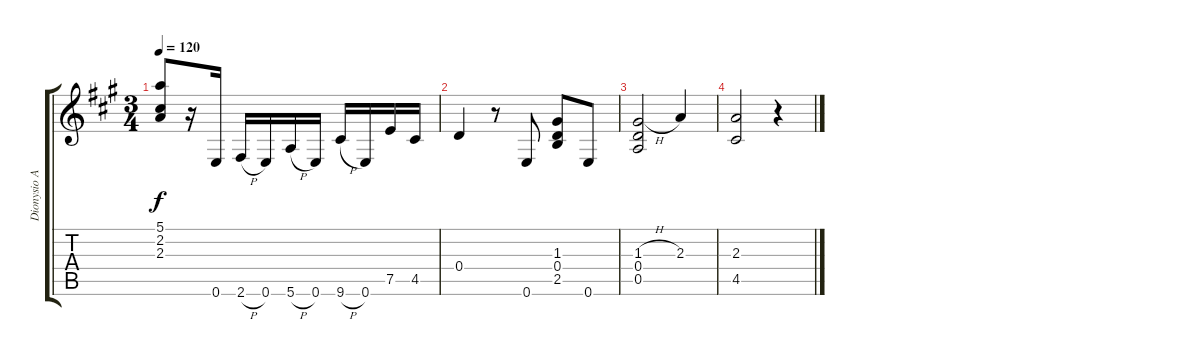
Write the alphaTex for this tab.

\track ("Dionysio Aguado" "Dionysio A") {instrument acousticguitarnylon}
\staff {score tabs}
\tuning (E4 B3 G3 D3 A2 E2) {hide}
\ts (3 4)
\tempo 120
\clef g2
\ks a
(5.1 2.2 2.3).8{dy f} r.16 0.6.16 2.6{h}.16 0.6.16 5.6{h}.16 0.6.16 9.6{h}.16 0.6.16 7.5.16 4.5.16 |
0.4.4 r.8 0.6.8 (1.3 0.4 2.5).8 0.6.8 |
(1.3{h} 0.4 0.5).2 2.3.4 |
(2.3 4.5).2 r.4
